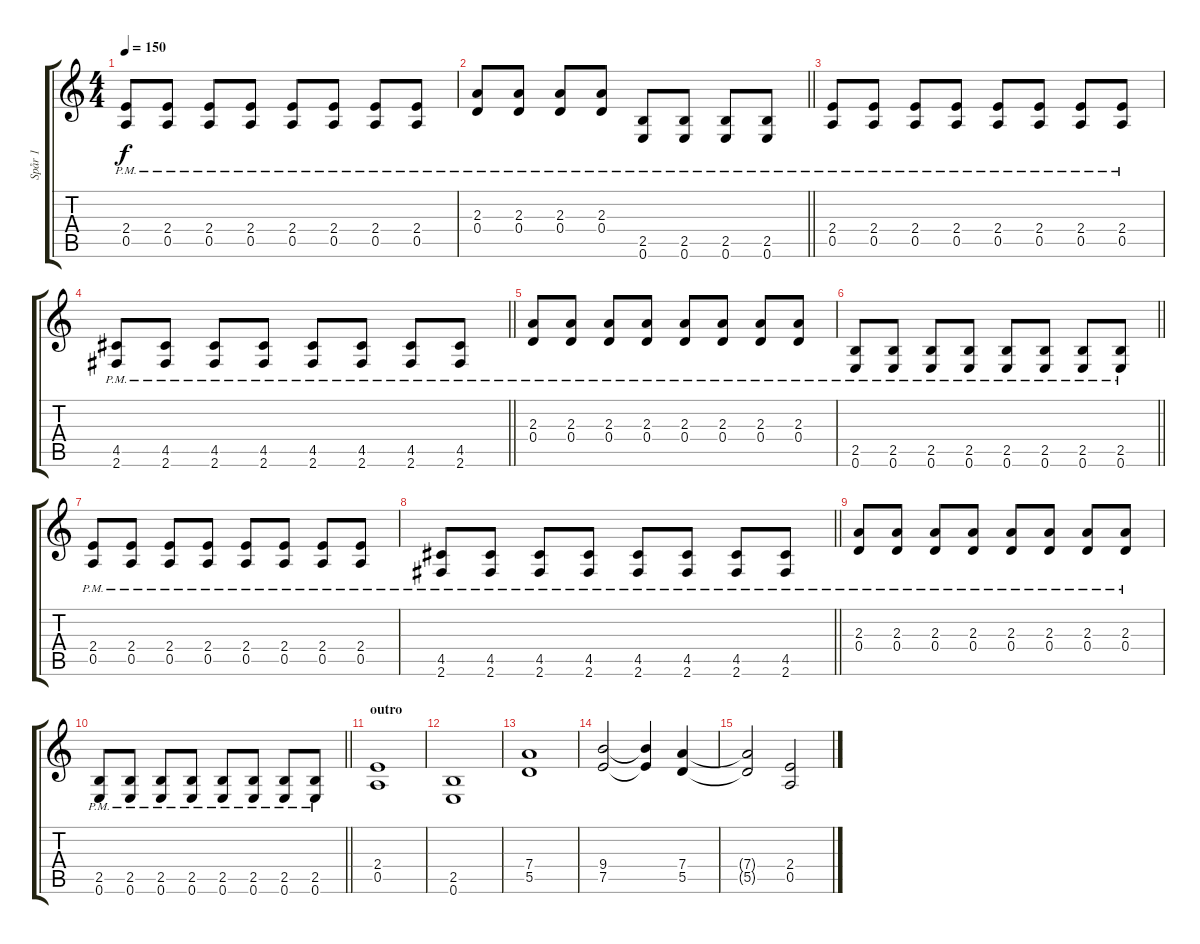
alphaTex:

\track ("Spår 1" "Spår 1") {instrument distortionguitar}
\staff {score tabs}
\tuning (E4 B3 G3 D3 A2 E2) {hide}
\ts (4 4)
\tempo 150
\clef g2
\ks c
(2.4{pm} 0.5{pm}).8{dy f} (2.4{pm} 0.5{pm}).8 (2.4{pm} 0.5{pm}).8 (2.4{pm} 0.5{pm}).8 (2.4{pm} 0.5{pm}).8 (2.4{pm} 0.5{pm}).8 (2.4{pm} 0.5{pm}).8 (2.4{pm} 0.5{pm}).8 |
\barLineRight lightlight
(2.3{pm} 0.4{pm}).8 (2.3{pm} 0.4{pm}).8 (2.3{pm} 0.4{pm}).8 (2.3{pm} 0.4{pm}).8 (2.5{pm} 0.6{pm}).8 (2.5{pm} 0.6{pm}).8 (2.5{pm} 0.6{pm}).8 (2.5{pm} 0.6{pm}).8 |
(2.4{pm} 0.5{pm}).8 (2.4{pm} 0.5{pm}).8 (2.4{pm} 0.5{pm}).8 (2.4{pm} 0.5{pm}).8 (2.4{pm} 0.5{pm}).8 (2.4{pm} 0.5{pm}).8 (2.4{pm} 0.5{pm}).8 (2.4{pm} 0.5{pm}).8 |
\barLineRight lightlight
(4.5{pm} 2.6{pm}).8 (4.5{pm} 2.6{pm}).8 (4.5{pm} 2.6{pm}).8 (4.5{pm} 2.6{pm}).8 (4.5{pm} 2.6{pm}).8 (4.5{pm} 2.6{pm}).8 (4.5{pm} 2.6{pm}).8 (4.5{pm} 2.6{pm}).8 |
(2.3{pm} 0.4{pm}).8 (2.3{pm} 0.4{pm}).8 (2.3{pm} 0.4{pm}).8 (2.3{pm} 0.4{pm}).8 (2.3{pm} 0.4{pm}).8 (2.3{pm} 0.4{pm}).8 (2.3{pm} 0.4{pm}).8 (2.3{pm} 0.4{pm}).8 |
\barLineRight lightlight
(2.5{pm} 0.6{pm}).8 (2.5{pm} 0.6{pm}).8 (2.5{pm} 0.6{pm}).8 (2.5{pm} 0.6{pm}).8 (2.5{pm} 0.6{pm}).8 (2.5{pm} 0.6{pm}).8 (2.5{pm} 0.6{pm}).8 (2.5{pm} 0.6{pm}).8 |
(2.4{pm} 0.5{pm}).8 (2.4{pm} 0.5{pm}).8 (2.4{pm} 0.5{pm}).8 (2.4{pm} 0.5{pm}).8 (2.4{pm} 0.5{pm}).8 (2.4{pm} 0.5{pm}).8 (2.4{pm} 0.5{pm}).8 (2.4{pm} 0.5{pm}).8 |
\barLineRight lightlight
(4.5{pm} 2.6{pm}).8 (4.5{pm} 2.6{pm}).8 (4.5{pm} 2.6{pm}).8 (4.5{pm} 2.6{pm}).8 (4.5{pm} 2.6{pm}).8 (4.5{pm} 2.6{pm}).8 (4.5{pm} 2.6{pm}).8 (4.5{pm} 2.6{pm}).8 |
(2.3{pm} 0.4{pm}).8 (2.3{pm} 0.4{pm}).8 (2.3{pm} 0.4{pm}).8 (2.3{pm} 0.4{pm}).8 (2.3{pm} 0.4{pm}).8 (2.3{pm} 0.4{pm}).8 (2.3{pm} 0.4{pm}).8 (2.3{pm} 0.4{pm}).8 |
\barLineRight lightlight
(2.5{pm} 0.6{pm}).8 (2.5{pm} 0.6{pm}).8 (2.5{pm} 0.6{pm}).8 (2.5{pm} 0.6{pm}).8 (2.5{pm} 0.6{pm}).8 (2.5{pm} 0.6{pm}).8 (2.5{pm} 0.6{pm}).8 (2.5{pm} 0.6{pm}).8 |
\section ("" "outro")
(2.4 0.5).1 |
(2.5 0.6).1 |
(7.4 5.5).1 |
(9.4 7.5).2 (9.4{t} 7.5{t}).4 (7.4 5.5).4 |
(7.4{t} 5.5{t}).2 (2.4 0.5).2
